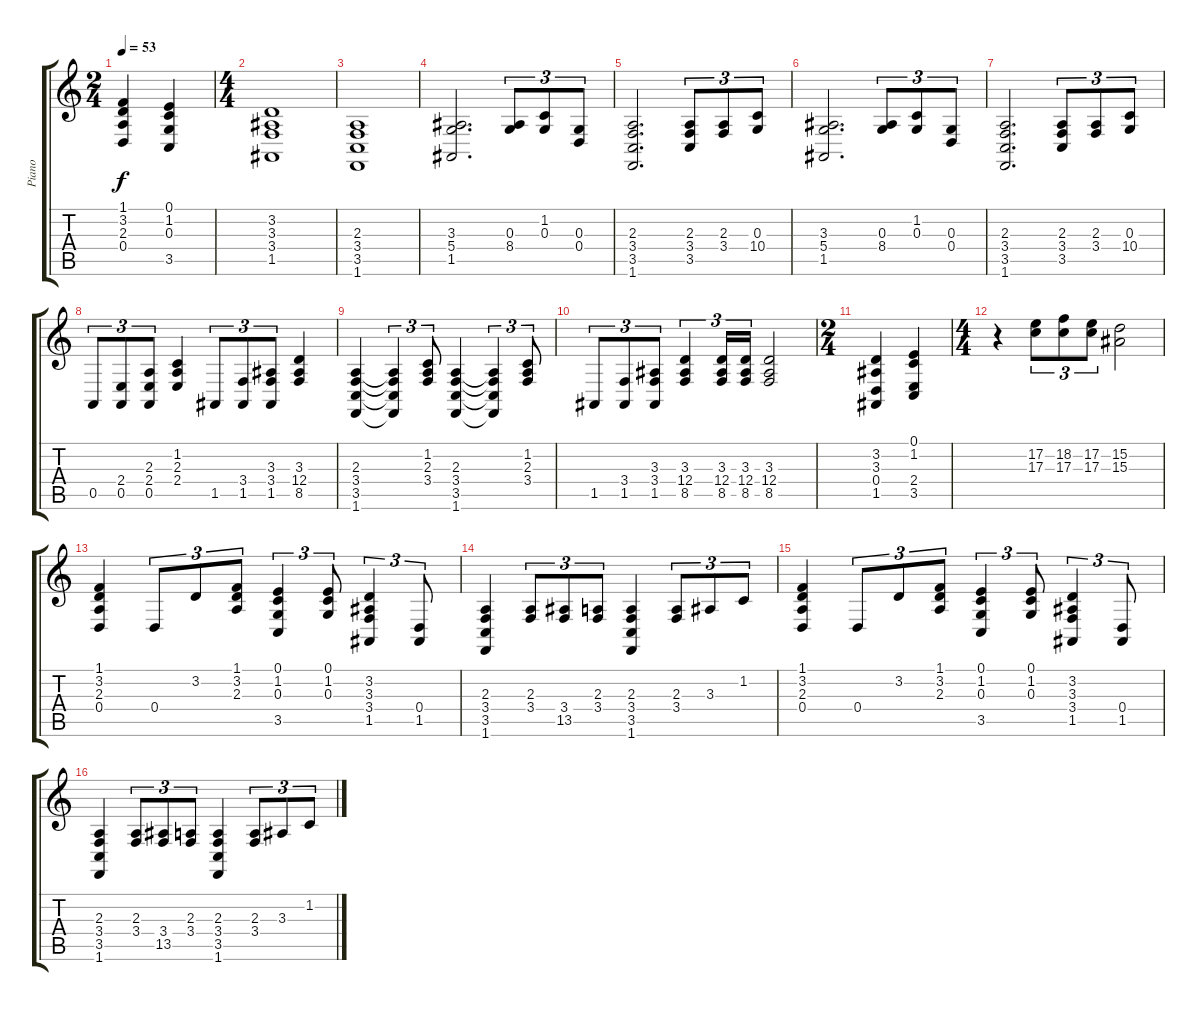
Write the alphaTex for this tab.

\track ("Piano" "Piano") {instrument acousticgrandpiano}
\staff {score tabs}
\tuning (E4 B3 G3 D3 A2 E2) {hide}
\ts (2 4)
\tempo 53
\clef g2
\ks c
(1.1 3.2 2.3 0.4).4{dy f} (0.1 1.2 0.3 3.5).4 |
\ts (4 4)
(3.2 3.3 3.4 1.5).1 |
(2.3 3.4 3.5 1.6).1 |
(3.3 5.4 1.5).2{d} (0.3 8.4).8{tu (3 2)} (1.2 0.3).8{tu (3 2)} (0.3 0.4).8{tu (3 2)} |
(2.3 3.4 3.5 1.6).2{d} (2.3 3.4 3.5).8{tu (3 2)} (2.3 3.4).8{tu (3 2)} (0.3 10.4).8{tu (3 2)} |
(3.3 5.4 1.5).2{d} (0.3 8.4).8{tu (3 2)} (1.2 0.3).8{tu (3 2)} (0.3 0.4).8{tu (3 2)} |
(2.3 3.4 3.5 1.6).2{d} (2.3 3.4 3.5).8{tu (3 2)} (2.3 3.4).8{tu (3 2)} (0.3 10.4).8{tu (3 2)} |
0.5.8{tu (3 2)} (2.4 0.5).8{tu (3 2)} (2.3 2.4 0.5).8{tu (3 2)} (1.2 2.3 2.4).4 1.5.8{tu (3 2)} (3.4 1.5).8{tu (3 2)} (3.3 3.4 1.5).8{tu (3 2)} (3.3 12.4 8.5).4 |
(2.3 3.4 3.5 1.6).4 (2.3{t} 3.4{t} 3.5{t} 1.6{t}).4{tu (3 2)} (1.2 2.3 3.4).8{tu (3 2)} (2.3 3.4 3.5 1.6).4 (2.3{t} 3.4{t} 3.5{t} 1.6{t}).4{tu (3 2)} (1.2 2.3 3.4).8{tu (3 2)} |
1.5.8{tu (3 2)} (3.4 1.5).8{tu (3 2)} (3.3 3.4 1.5).8{tu (3 2)} (3.3 12.4 8.5).4{tu (3 2)} (3.3 12.4 8.5).16{tu (3 2)} (3.3 12.4 8.5).16{tu (3 2)} (3.3 12.4 8.5).2 |
\ts (2 4)
(3.2 3.3 0.4 1.5).4 (0.1 1.2 2.4 3.5).4 |
\ts (4 4)
r.4 (17.2 17.3).8{tu (3 2)} (18.2 17.3).8{tu (3 2)} (17.2 17.3).8{tu (3 2)} (15.2 15.3).2 |
(1.1 3.2 2.3 0.4).4 0.4.8{tu (3 2)} 3.2.8{tu (3 2)} (1.1 3.2 2.3).8{tu (3 2)} (0.1 1.2 0.3 3.5).4{tu (3 2)} (0.1 1.2 0.3).8{tu (3 2)} (3.2 3.3 3.4 1.5).4{tu (3 2)} (0.4 1.5).8{tu (3 2)} |
(2.3 3.4 3.5 1.6).4 (2.3 3.4).8{tu (3 2)} (3.4 13.5).8{tu (3 2)} (2.3 3.4).8{tu (3 2)} (2.3 3.4 3.5 1.6).4 (2.3 3.4).8{tu (3 2)} 3.3.8{tu (3 2)} 1.2.8{tu (3 2)} |
(1.1 3.2 2.3 0.4).4 0.4.8{tu (3 2)} 3.2.8{tu (3 2)} (1.1 3.2 2.3).8{tu (3 2)} (0.1 1.2 0.3 3.5).4{tu (3 2)} (0.1 1.2 0.3).8{tu (3 2)} (3.2 3.3 3.4 1.5).4{tu (3 2)} (0.4 1.5).8{tu (3 2)} |
(2.3 3.4 3.5 1.6).4 (2.3 3.4).8{tu (3 2)} (3.4 13.5).8{tu (3 2)} (2.3 3.4).8{tu (3 2)} (2.3 3.4 3.5 1.6).4 (2.3 3.4).8{tu (3 2)} 3.3.8{tu (3 2)} 1.2.8{tu (3 2)}
